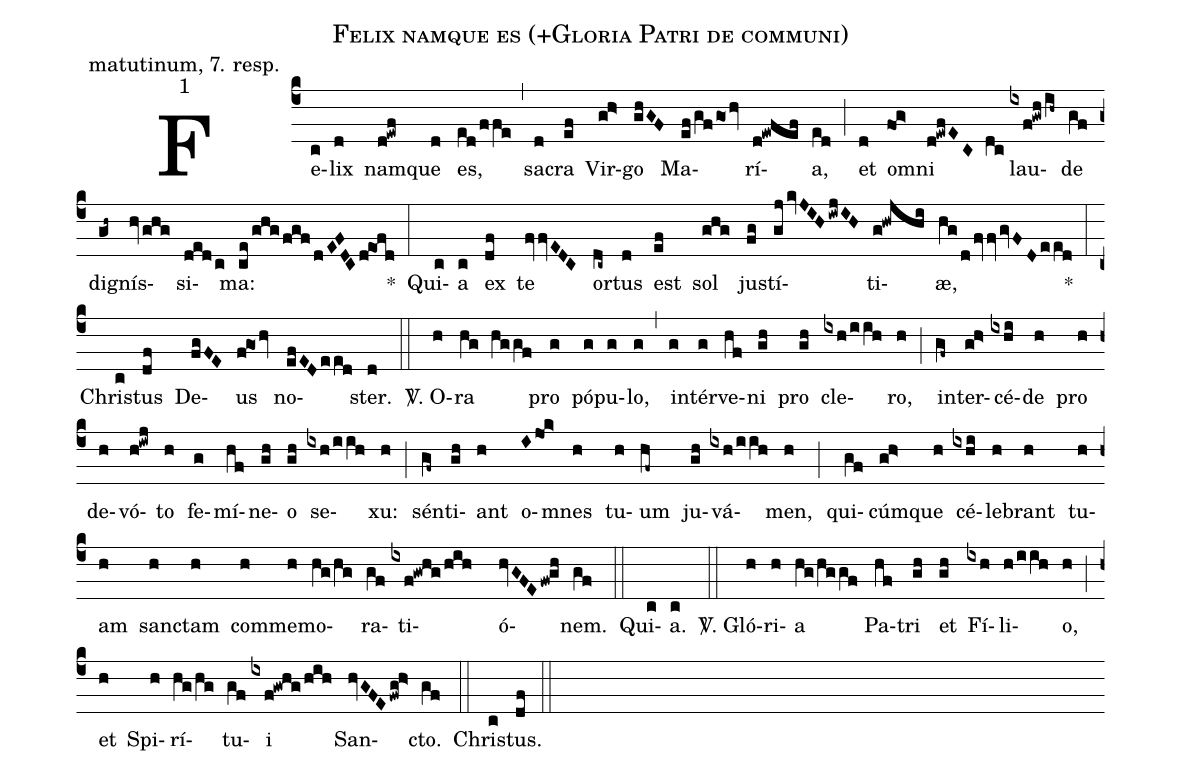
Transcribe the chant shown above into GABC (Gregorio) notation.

name: Felix namque es (+Gloria Patri de communi);
office-part: matutinum, 7. resp.;
mode: 1;
%%
(c4)
Fe(c)lix(d) nam(d!ewf)que(d) es,(ed/f/fe) (,)
sa(d)cra(ef) Vir(gh>)go(ghGF) Ma(ef/gf/gohv)rí(d!ewfef)a,(ed) (;)
et(d) om(fog>)ni(d!ewfEC dc) lau(ixf!gwh/ih~)de(gf)
di(gh~)gnís(hvghg)si(dedc)ma:(ce/ghg/fgf/dEFDC/d!eofd) *(:)
Qui(c)a(c) ex(df) te(fvfvEDC) or(dc~)tus(d) est(ef) sol(ghg)
ju(fg)stí(gjkvJIHiwjIH)ti(g!hwjhi)æ,(hg/d/fvfvgvFDe/ed) *(:)
Chris(c)tus(df) De(fgFE)us(f!gohv) no(efEDe/ed)ster.(d) (::)

<sp>V/</sp>. O(h)ra(hg hg/gf) pro(g) pó(g)pu(g)lo,(g) (,)
in(g)tér(g)ve(hf)ni(gh) pro(gh) cle(ixh/i/ih)ro,(h) (;)
in(gf~)ter(gh>)cé(ixhi)de(h) pro(h) de(h)vó(h!iwj)to(h)
fe(g)mí(hf)ne(gh)o(gh) se(ixh/i/ih)xu:(h) (;)
sén(gf~)ti(gh)ant(h) o(Ijok>)mnes(h) tu(h)um(hf~) ju(gh)vá(ixh/i/ih)men,(h) (;)
qui(gf)cúm(gh>)que(h) cé(ixhi)le(h)brant(h) tu(h)am(h) sanc(h)tam(h)
com(h)me(h)mo(hg/hg)ra(gf)ti(ixf!gwhg/hih )ó(hvGFEfw!gh)nem.(gf) (::)

Qui(c)a.(c) (::)

<sp>V/</sp>. Gló(h)ri(h)a(hg/hg/gf) Pa(hf)tri(gh) et(gh) Fí(ixh)li(h/i/ih)o,(h) (;)
et(h) Spi(h)rí(hg/hg)tu(gf)i(ixf!gwhg/hih) San(hvGFEfwg!h>)cto.(gf) (::)

Chris(c)tus.(df) (::)
